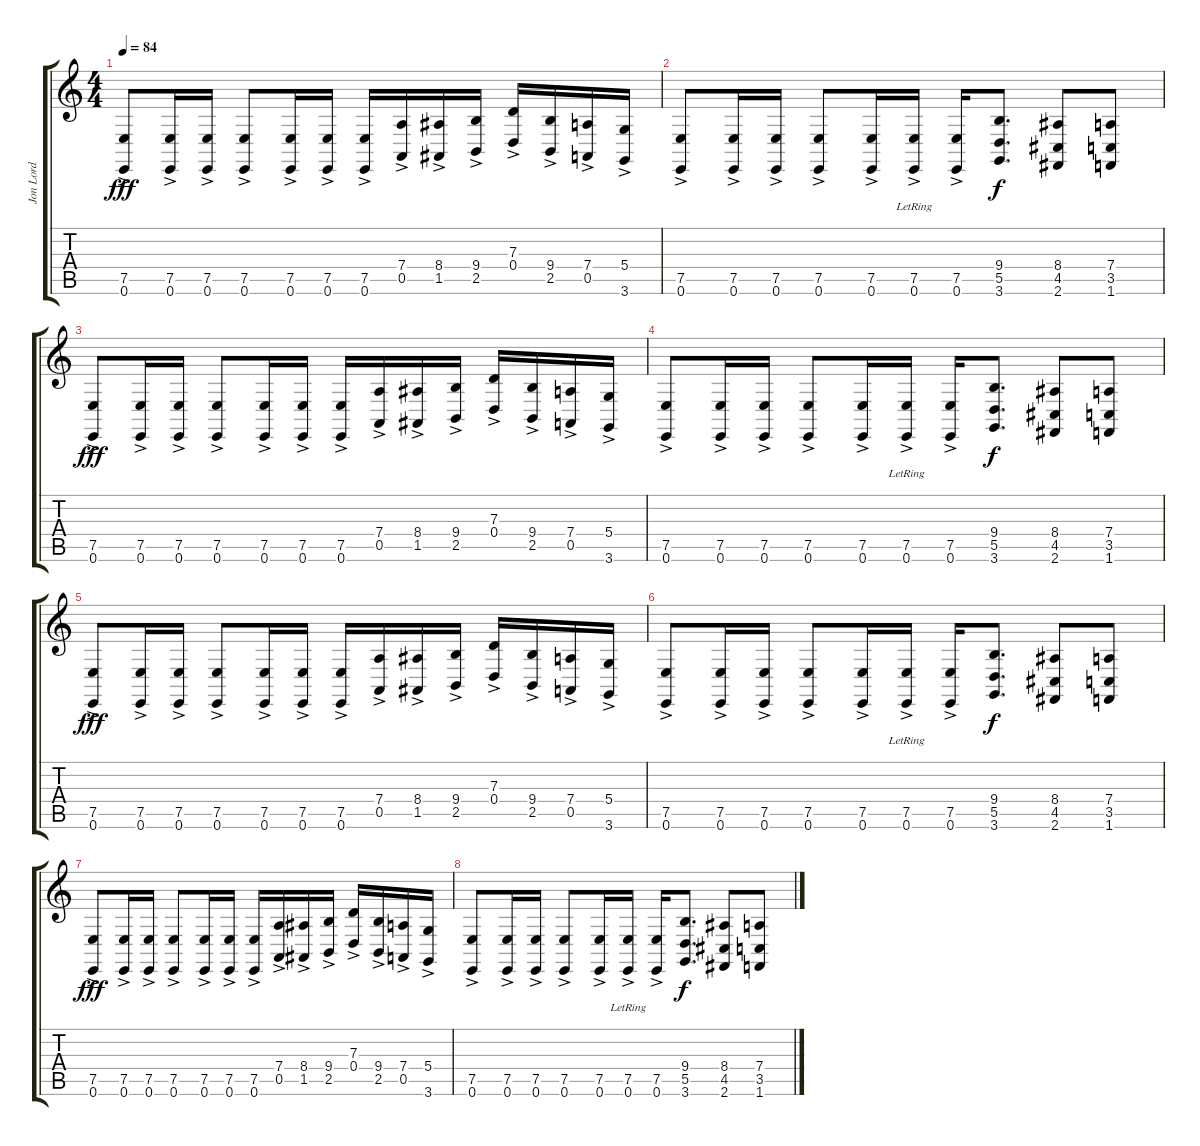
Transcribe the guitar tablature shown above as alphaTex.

\track ("Jon Lord" "Jon Lord") {instrument drawbarorgan}
\staff {score tabs}
\tuning (E4 B3 G3 D3 A2 E2) {hide}
\ts (4 4)
\tempo 84
\clef g2
\ks c
(7.5{ac} 0.6).8{dy fff} (7.5{ac} 0.6).16 (7.5{ac} 0.6).16 (7.5{ac} 0.6).8 (7.5{ac} 0.6).16 (7.5{ac} 0.6).16 (7.5{ac} 0.6).16 (7.4{ac} 0.5).16 (8.4{ac} 1.5).16 (9.4{ac} 2.5).16 (7.3{ac} 0.4).16 (9.4{ac} 2.5).16 (7.4{ac} 0.5).16 (5.4{ac} 3.6).16 |
(7.5{ac} 0.6).8 (7.5{ac} 0.6).16 (7.5{ac} 0.6).16 (7.5{ac} 0.6).8 (7.5{ac} 0.6).16 (7.5{ac lr} 0.6).16 (7.5{ac} 0.6).16 (9.4 5.5 3.6).8{d dy f} (8.4 4.5 2.6).8 (7.4 3.5 1.6).8 |
(7.5{ac} 0.6).8{dy fff} (7.5{ac} 0.6).16 (7.5{ac} 0.6).16 (7.5{ac} 0.6).8 (7.5{ac} 0.6).16 (7.5{ac} 0.6).16 (7.5{ac} 0.6).16 (7.4{ac} 0.5).16 (8.4{ac} 1.5).16 (9.4{ac} 2.5).16 (7.3{ac} 0.4).16 (9.4{ac} 2.5).16 (7.4{ac} 0.5).16 (5.4{ac} 3.6).16 |
(7.5{ac} 0.6).8 (7.5{ac} 0.6).16 (7.5{ac} 0.6).16 (7.5{ac} 0.6).8 (7.5{ac} 0.6).16 (7.5{ac lr} 0.6).16 (7.5{ac} 0.6).16 (9.4 5.5 3.6).8{d dy f} (8.4 4.5 2.6).8 (7.4 3.5 1.6).8 |
(7.5{ac} 0.6).8{dy fff} (7.5{ac} 0.6).16 (7.5{ac} 0.6).16 (7.5{ac} 0.6).8 (7.5{ac} 0.6).16 (7.5{ac} 0.6).16 (7.5{ac} 0.6).16 (7.4{ac} 0.5).16 (8.4{ac} 1.5).16 (9.4{ac} 2.5).16 (7.3{ac} 0.4).16 (9.4{ac} 2.5).16 (7.4{ac} 0.5).16 (5.4{ac} 3.6).16 |
(7.5{ac} 0.6).8 (7.5{ac} 0.6).16 (7.5{ac} 0.6).16 (7.5{ac} 0.6).8 (7.5{ac} 0.6).16 (7.5{ac lr} 0.6).16 (7.5{ac} 0.6).16 (9.4 5.5 3.6).8{d dy f} (8.4 4.5 2.6).8 (7.4 3.5 1.6).8 |
(7.5{ac} 0.6).8{dy fff} (7.5{ac} 0.6).16 (7.5{ac} 0.6).16 (7.5{ac} 0.6).8 (7.5{ac} 0.6).16 (7.5{ac} 0.6).16 (7.5{ac} 0.6).16 (7.4{ac} 0.5).16 (8.4{ac} 1.5).16 (9.4{ac} 2.5).16 (7.3{ac} 0.4).16 (9.4{ac} 2.5).16 (7.4{ac} 0.5).16 (5.4{ac} 3.6).16 |
(7.5{ac} 0.6).8 (7.5{ac} 0.6).16 (7.5{ac} 0.6).16 (7.5{ac} 0.6).8 (7.5{ac} 0.6).16 (7.5{ac lr} 0.6).16 (7.5{ac} 0.6).16 (9.4 5.5 3.6).8{d dy f} (8.4 4.5 2.6).8 (7.4 3.5 1.6).8
